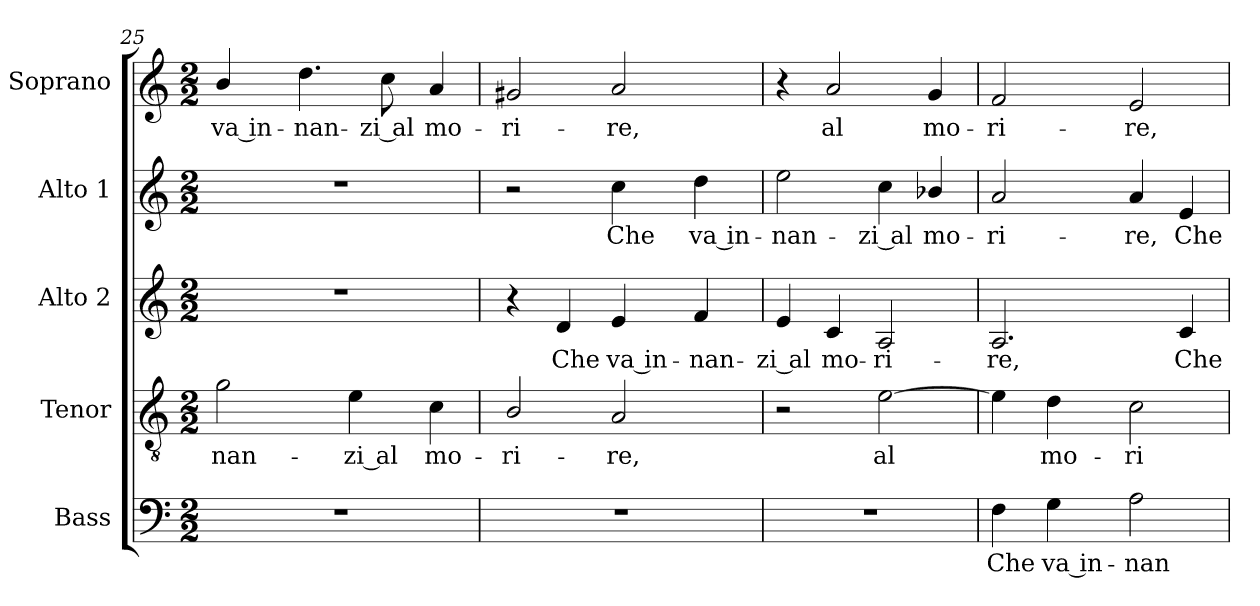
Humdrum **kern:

**kern	**text	**kern	**text	**kern	**text	**kern	**text	**kern	**text
*part5	*part5	*part4	*part4	*part3	*part3	*part2	*part2	*part1	*part1
*staff5	*staff5	*staff4	*staff4	*staff3	*staff3	*staff2	*staff2	*staff1	*staff1
*I"Bass	*	*I"Tenor	*	*I"Alto 2	*	*I"Alto 1	*	*I"Soprano	*
*I'B	*	*I'T	*	*I'A2	*	*I'A1	*	*I'S	*
*clefF4	*	*clefGv2	*	*clefG2	*	*clefG2	*	*clefG2	*
*	*	*ITrd7c12	*	*	*	*	*	*	*
*k[]	*	*k[]	*	*k[]	*	*k[]	*	*k[]	*
*C:	*	*C:	*	*C:	*	*C:	*	*C:	*
*M2/2	*	*M2/2	*	*M2/2	*	*M2/2	*	*M2/2	*
=25	=25	=25	=25	=25	=25	=25	=25	=25	=25
!	!	!	!LO:LY:b:color=#000000	!	!	!	!	!	!
!	!	!	!	!	!	!	!	!	!LO:LY:b:color=#000000
1r	.	2Gi\	-nan-	1r	.	1r	.	4bi/	va in-
!	!	!	!	!	!	!	!	!	!LO:LY:b:color=#000000
.	.	.	.	.	.	.	.	4.ddi\	-nan-
!	!	!	!LO:LY:b:color=#000000	!	!	!	!	!	!
.	.	4Ei\	-zi al	.	.	.	.	.	.
!	!	!	!	!	!	!	!	!	!LO:LY:b:color=#000000
.	.	.	.	.	.	.	.	8cci\	-zi al
!	!	!	!LO:LY:b:color=#000000	!	!	!	!	!	!
!	!	!	!	!	!	!	!	!	!LO:LY:b:color=#000000
.	.	4Ci\	mo-	.	.	.	.	4ai/	mo-
=26	=26	=26	=26	=26	=26	=26	=26	=26	=26
!	!	!	!LO:LY:b:color=#000000	!	!	!	!	!	!
!	!	!	!	!	!	!	!	!	!LO:LY:b:color=#000000
1r	.	2BBi/	-ri-	4r	.	2r	.	2g#Xi/	-ri-
!	!	!	!	!	!LO:LY:b:color=#000000	!	!	!	!
.	.	.	.	4di/	Che	.	.	.	.
!	!	!	!LO:LY:b:color=#000000	!	!	!	!	!	!
!	!	!	!	!	!LO:LY:b:color=#000000	!	!	!	!
!	!	!	!	!	!	!	!LO:LY:b:color=#000000	!	!
!	!	!	!	!	!	!	!	!	!LO:LY:b:color=#000000
.	.	2AAi/	-re,	4ei/	va in-	4cci\	Che	2ai/	-re,
!	!	!	!	!	!LO:LY:b:color=#000000	!	!	!	!
!	!	!	!	!	!	!	!LO:LY:b:color=#000000	!	!
.	.	.	.	4fi/	-nan-	4ddi\	va in-	.	.
!!LO:LB:g=z
=27	=27	=27	=27	=27	=27	=27	=27	=27	=27
!	!	!	!	!	!LO:LY:b:color=#000000	!	!	!	!
!	!	!	!	!	!	!	!LO:LY:b:color=#000000	!	!
1r	.	2r	.	4ei/	-zi al	2eei\	-nan-	4r	.
!	!	!	!	!	!LO:LY:b:color=#000000	!	!	!	!
!	!	!	!	!	!	!	!	!	!LO:LY:b:color=#000000
.	.	.	.	4ci/	mo-	.	.	2ai/	al
!	!	!	!LO:LY:b:color=#000000	!	!	!	!	!	!
!	!	!	!	!	!LO:LY:b:color=#000000	!	!	!	!
!	!	!	!	!	!	!	!LO:LY:b:color=#000000	!	!
.	.	[2Ei\	al	2Ai/	-ri-	4cci\	-zi al	.	.
!	!	!	!	!	!	!	!LO:LY:b:color=#000000	!	!
!	!	!	!	!	!	!	!	!	!LO:LY:b:color=#000000
.	.	.	.	.	.	4b-Xi/	mo-	4gi/	mo-
=28	=28	=28	=28	=28	=28	=28	=28	=28	=28
!	!LO:LY:b:color=#000000	!	!	!	!	!	!	!	!
!	!	!	!	!	!LO:LY:b:color=#000000	!	!	!	!
!	!	!	!	!	!	!	!LO:LY:b:color=#000000	!	!
!	!	!	!	!	!	!	!	!	!LO:LY:b:color=#000000
4Fi\	Che	4Ei\]	.	2.Ai/	-re,	2ai/	-ri-	2fi/	-ri-
!	!LO:LY:b:color=#000000	!	!	!	!	!	!	!	!
!	!	!	!LO:LY:b:color=#000000	!	!	!	!	!	!
4Gi\	va in-	4Di\	mo-	.	.	.	.	.	.
!	!LO:LY:b:color=#000000	!	!	!	!	!	!	!	!
!	!	!	!LO:LY:b:color=#000000	!	!	!	!	!	!
!	!	!	!	!	!	!	!LO:LY:b:color=#000000	!	!
!	!	!	!	!	!	!	!	!	!LO:LY:b:color=#000000
2Ai\	-nan-	2Ci\	-ri-	.	.	4ai/	-re,	2ei/	-re,
!	!	!	!	!	!LO:LY:b:color=#000000	!	!	!	!
!	!	!	!	!	!	!	!LO:LY:b:color=#000000	!	!
.	.	.	.	4ci/	Che	4ei/	Che	.	.
=	=	=	=	=	=	=	=	=	=
*-	*-	*-	*-	*-	*-	*-	*-	*-	*-
